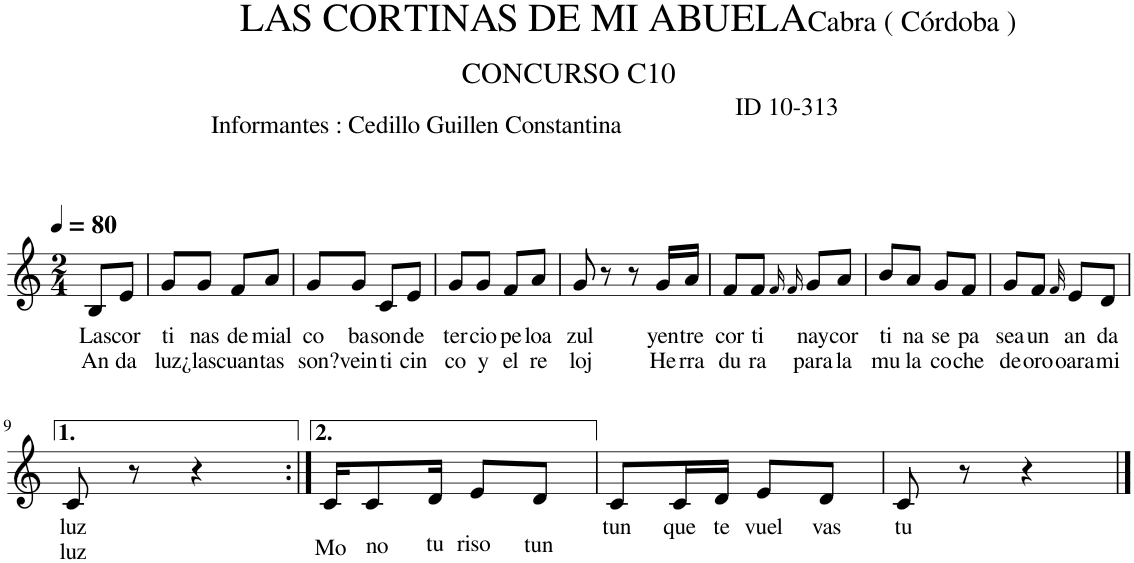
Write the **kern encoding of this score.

**kern	**text	**text
*part1	*part1	*part1
*staff1	*staff1	*staff1
*I"Piano	*	*
*I'Pno.	*	*
*clefG2	*	*
*k[]	*	*
*M2/4	*	*
*MM80	*	*
=1	=1	=1
!	!LO:LY:b	!LO:LY:b
8B/L	Las	An
!	!LO:LY:b	!LO:LY:b
8e/J	cor	da
=2	=2	=2
!	!LO:LY:b	!LO:LY:b
8g/L	ti	luz
!	!LO:LY:b	!LO:LY:b
8g/J	nas	¿las
!	!LO:LY:b	!LO:LY:b
8f/L	de	cuan
!	!LO:LY:b	!LO:LY:b
8a/J	mial	tas
=3	=3	=3
!	!LO:LY:b	!LO:LY:b
8g/L	co	son?
!	!LO:LY:b	!LO:LY:b
8g/J	ba	vein
!	!LO:LY:b	!LO:LY:b
8c/L	son	ti
!	!LO:LY:b	!LO:LY:b
8e/J	de	cin
=4	=4	=4
!	!LO:LY:b	!LO:LY:b
8g/L	ter	co
!	!LO:LY:b	!LO:LY:b
8g/J	cio	y
!	!LO:LY:b	!LO:LY:b
8f/L	pe	el
!	!LO:LY:b	!LO:LY:b
8a/J	loa	re
=5	=5	=5
!	!LO:LY:b	!LO:LY:b
8g/	zul	loj
8r	.	.
8r	.	.
!	!LO:LY:b	!LO:LY:b
16g/LL	yen	He
!	!LO:LY:b	!LO:LY:b
16a/JJ	tre	rra
=6	=6	=6
!	!LO:LY:b	!LO:LY:b
8f/L	cor	du
!	!LO:LY:b	!LO:LY:b
8f/J	ti	ra
16qf/	.	.
16qf/	.	.
!	!LO:LY:b	!LO:LY:b
8g/L	nay	para
!	!LO:LY:b	!LO:LY:b
8a/J	cor	la
=7	=7	=7
!	!LO:LY:b	!LO:LY:b
8b/L	ti	mu
!	!LO:LY:b	!LO:LY:b
8a/J	na	la
!	!LO:LY:b	!LO:LY:b
8g/L	se	co
!	!LO:LY:b	!LO:LY:b
8f/J	pa	che
=8	=8	=8
!	!LO:LY:b	!LO:LY:b
8g/L	sea	de
!	!LO:LY:b	!LO:LY:b
8f/J	un	oro
32qf/	.	.
!	!LO:LY:b	!LO:LY:b
8e/L	an	oara
!	!LO:LY:b	!LO:LY:b
8d/J	da	mi
!!LO:LB:g=z
=9	=9	=9
!	!LO:LY:b	!LO:LY:b
8c/	luz	luz
8r	.	.
4r	.	.
=10:|!	=10:|!	=10:|!
!	!LO:LY:b	!
16c/KL	Mo	.
!	!LO:LY:b	!
8c/	no	.
!	!LO:LY:b	!
16d/Jk	tu	.
!	!LO:LY:b	!
8e/L	riso	.
!	!LO:LY:b	!
8d/J	tun	.
=11	=11	=11
!	!LO:LY:b	!
8c/L	tun	.
!	!LO:LY:b	!
16c/L	que	.
!	!LO:LY:b	!
16d/JJ	te	.
!	!LO:LY:b	!
8e/L	vuel	.
!	!LO:LY:b	!
8d/J	vas	.
=12	=12	=12
!	!LO:LY:b	!
8c/	tu	.
8r	.	.
4r	.	.
==	==	==
*-	*-	*-
